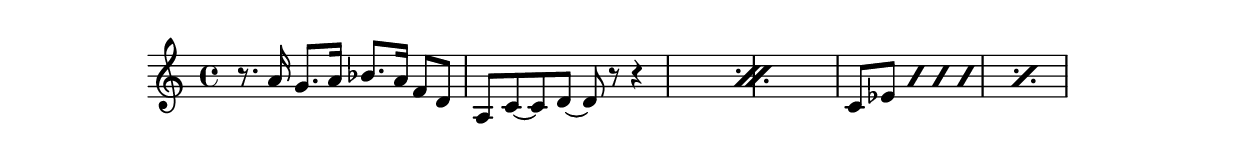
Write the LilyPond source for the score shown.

\version "2.1.30"
\header {
texidoc = "Measure repeats may be nested with beat repeats."
}
	
\score { \notes \relative c'' \context Voice { \time 4/4
   % riff
   \repeat "percent" 2 { r8. a16 g8. a16 bes8. a16 f8 d |  a c8 ~ c8 d8 ~ d8 r8 r4 }
   
   \repeat "percent" 2 { \repeat "percent" 4 { c8 es } }   
  }
}

